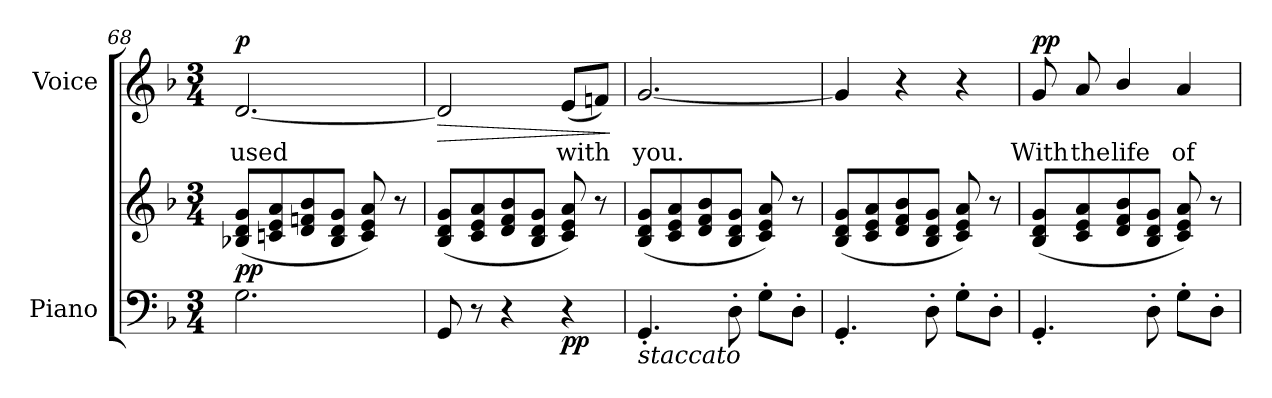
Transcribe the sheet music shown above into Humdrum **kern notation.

**kern	**kern	**dynam	**kern	**text	**dynam
*part2	*part2	*part2	*part1	*part1	*part1
*staff3	*staff2	*staff2/3	*staff1	*staff1	*staff1
*I"Piano	*	*	*I"Voice	*	*
*I'Pno	*	*	*	*	*
!!LO:LB:g=z
*clefF4	*clefG2	*	*clefG2	*	*
*k[b-]	*k[b-]	*	*k[b-]	*	*
*M3/4	*M3/4	*	*M3/4	*	*
=68	=68	=68	=68	=68	=68
!	!	!LO:DY:b	!	!LO:LY:b	!LO:DY:a
2.G\	(<8B-X/ 8d/ 8g/L	pp	[2.d/	used	p
.	8cn/ 8e/ 8a/	.	.	.	.
.	8d/ 8fn/ 8b-/	.	.	.	.
.	8B-/ 8d/ 8g/J	.	.	.	.
.	8c/ 8e/ 8a/)	.	.	.	.
.	8r	.	.	.	.
=69	=69	=69	=69	=69	=69
!	!	!	!	!	!LO:HP:b
8GG/	(<8B-/ 8d/ 8g/L	.	2d/]	.	>
8r	8c/ 8e/ 8a/	.	.	.	.
4r	8d/ 8f/ 8b-/	.	.	.	.
.	8B-/ 8d/ 8g/J	.	.	.	.
!	!	!LO:DY:b=2	!	!LO:LY:b	!
4r	8c/ 8e/ 8a/)	pp	(<8e/L	with	.
.	8r	.	8fn/J)	.	.
.	.	.	.	.	]
=70	=70	=70	=70	=70	=70
!LO:TX:b:i:t=staccato	!	!	!	!	!
!	!	!	!	!LO:LY:b	!
4.GG'/	(<8B-/ 8d/ 8g/L	.	[2.g/	you.	.
.	8c/ 8e/ 8a/	.	.	.	.
.	8d/ 8f/ 8b-/	.	.	.	.
8D'\	8B-/ 8d/ 8g/J	.	.	.	.
8G'\L	8c/ 8e/ 8a/)	.	.	.	.
8D'\J	8r	.	.	.	.
=71	=71	=71	=71	=71	=71
4.GG'/	(<8B-/ 8d/ 8g/L	.	4g/]	.	.
.	8c/ 8e/ 8a/	.	.	.	.
.	8d/ 8f/ 8b-/	.	4r	.	.
8D'\	8B-/ 8d/ 8g/J	.	.	.	.
8G'\L	8c/ 8e/ 8a/)	.	4r	.	.
8D'\J	8r	.	.	.	.
=72	=72	=72	=72	=72	=72
!	!	!	!	!LO:LY:b	!LO:DY:a
4.GG'/	(<8B-/ 8d/ 8g/L	.	8g/	With	pp
!	!	!	!	!LO:LY:b	!
.	8c/ 8e/ 8a/	.	8a/	the	.
!	!	!	!	!LO:LY:b	!
.	8d/ 8f/ 8b-/	.	4b-/	life	.
8D'\	8B-/ 8d/ 8g/J	.	.	.	.
!	!	!	!	!LO:LY:b	!
8G'\L	8c/ 8e/ 8a/)	.	4a/	of	.
8D'\J	8r	.	.	.	.
=	=	=	=	=	=
*-	*-	*-	*-	*-	*-
